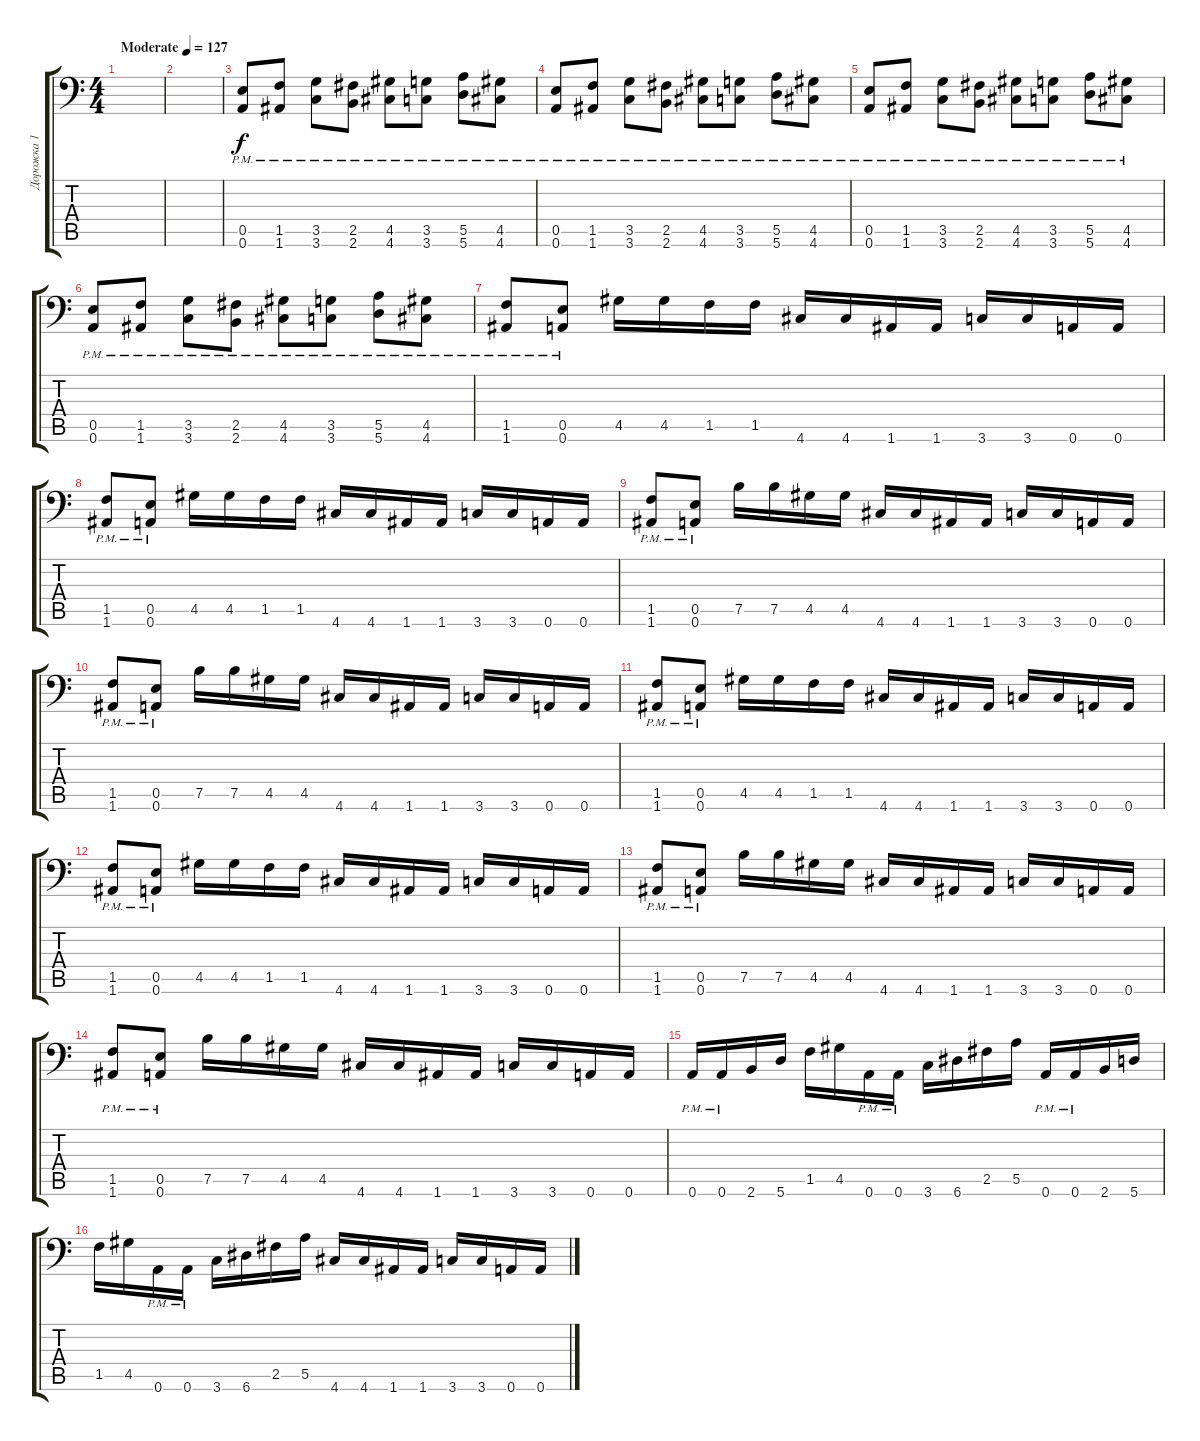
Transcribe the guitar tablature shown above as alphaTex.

\track ("Дорожка 1" "Дорожка 1") {instrument distortionguitar}
\staff {score tabs}
\tuning (B3 Gb3 D3 A2 E2 A1) {hide}
\ts (4 4)
\tempo (127 "Moderate")
\clef f4
\ks c
|
|
(0.5{pm} 0.6{pm}).8 (1.5{pm} 1.6{pm}).8 (3.5{pm} 3.6{pm}).8 (2.5{pm} 2.6{pm}).8 (4.5{pm} 4.6{pm}).8 (3.5{pm} 3.6{pm}).8 (5.5{pm} 5.6{pm}).8 (4.5{pm} 4.6{pm}).8 |
(0.5{pm} 0.6{pm}).8 (1.5{pm} 1.6{pm}).8 (3.5{pm} 3.6{pm}).8 (2.5{pm} 2.6{pm}).8 (4.5{pm} 4.6{pm}).8 (3.5{pm} 3.6{pm}).8 (5.5{pm} 5.6{pm}).8 (4.5{pm} 4.6{pm}).8 |
(0.5{pm} 0.6{pm}).8 (1.5{pm} 1.6{pm}).8 (3.5{pm} 3.6{pm}).8 (2.5{pm} 2.6{pm}).8 (4.5{pm} 4.6{pm}).8 (3.5{pm} 3.6{pm}).8 (5.5{pm} 5.6{pm}).8 (4.5{pm} 4.6{pm}).8 |
(0.5{pm} 0.6{pm}).8 (1.5{pm} 1.6{pm}).8 (3.5{pm} 3.6{pm}).8 (2.5{pm} 2.6{pm}).8 (4.5{pm} 4.6{pm}).8 (3.5{pm} 3.6{pm}).8 (5.5{pm} 5.6{pm}).8 (4.5{pm} 4.6{pm}).8 |
(1.5{pm} 1.6{pm}).8 (0.5{pm} 0.6{pm}).8 4.5.16 4.5.16 1.5.16 1.5.16 4.6.16 4.6.16 1.6.16 1.6.16 3.6.16 3.6.16 0.6.16 0.6.16 |
(1.5{pm} 1.6{pm}).8 (0.5{pm} 0.6{pm}).8 4.5.16 4.5.16 1.5.16 1.5.16 4.6.16 4.6.16 1.6.16 1.6.16 3.6.16 3.6.16 0.6.16 0.6.16 |
(1.5{pm} 1.6{pm}).8 (0.5{pm} 0.6{pm}).8 7.5.16 7.5.16 4.5.16 4.5.16 4.6.16 4.6.16 1.6.16 1.6.16 3.6.16 3.6.16 0.6.16 0.6.16 |
(1.5{pm} 1.6{pm}).8 (0.5{pm} 0.6{pm}).8 7.5.16 7.5.16 4.5.16 4.5.16 4.6.16 4.6.16 1.6.16 1.6.16 3.6.16 3.6.16 0.6.16 0.6.16 |
(1.5{pm} 1.6{pm}).8 (0.5{pm} 0.6{pm}).8 4.5.16 4.5.16 1.5.16 1.5.16 4.6.16 4.6.16 1.6.16 1.6.16 3.6.16 3.6.16 0.6.16 0.6.16 |
(1.5{pm} 1.6{pm}).8 (0.5{pm} 0.6{pm}).8 4.5.16 4.5.16 1.5.16 1.5.16 4.6.16 4.6.16 1.6.16 1.6.16 3.6.16 3.6.16 0.6.16 0.6.16 |
(1.5{pm} 1.6{pm}).8 (0.5{pm} 0.6{pm}).8 7.5.16 7.5.16 4.5.16 4.5.16 4.6.16 4.6.16 1.6.16 1.6.16 3.6.16 3.6.16 0.6.16 0.6.16 |
(1.5{pm} 1.6{pm}).8 (0.5{pm} 0.6{pm}).8 7.5.16 7.5.16 4.5.16 4.5.16 4.6.16 4.6.16 1.6.16 1.6.16 3.6.16 3.6.16 0.6.16 0.6.16 |
0.6{pm}.16 0.6{pm}.16 2.6.16 5.6.16 1.5.16 4.5.16 0.6{pm}.16 0.6{pm}.16 3.6.16 6.6.16 2.5.16 5.5.16 0.6{pm}.16 0.6{pm}.16 2.6.16 5.6.16 |
1.5.16 4.5.16 0.6{pm}.16 0.6{pm}.16 3.6.16 6.6.16 2.5.16 5.5.16 4.6.16 4.6.16 1.6.16 1.6.16 3.6.16 3.6.16 0.6.16 0.6.16
